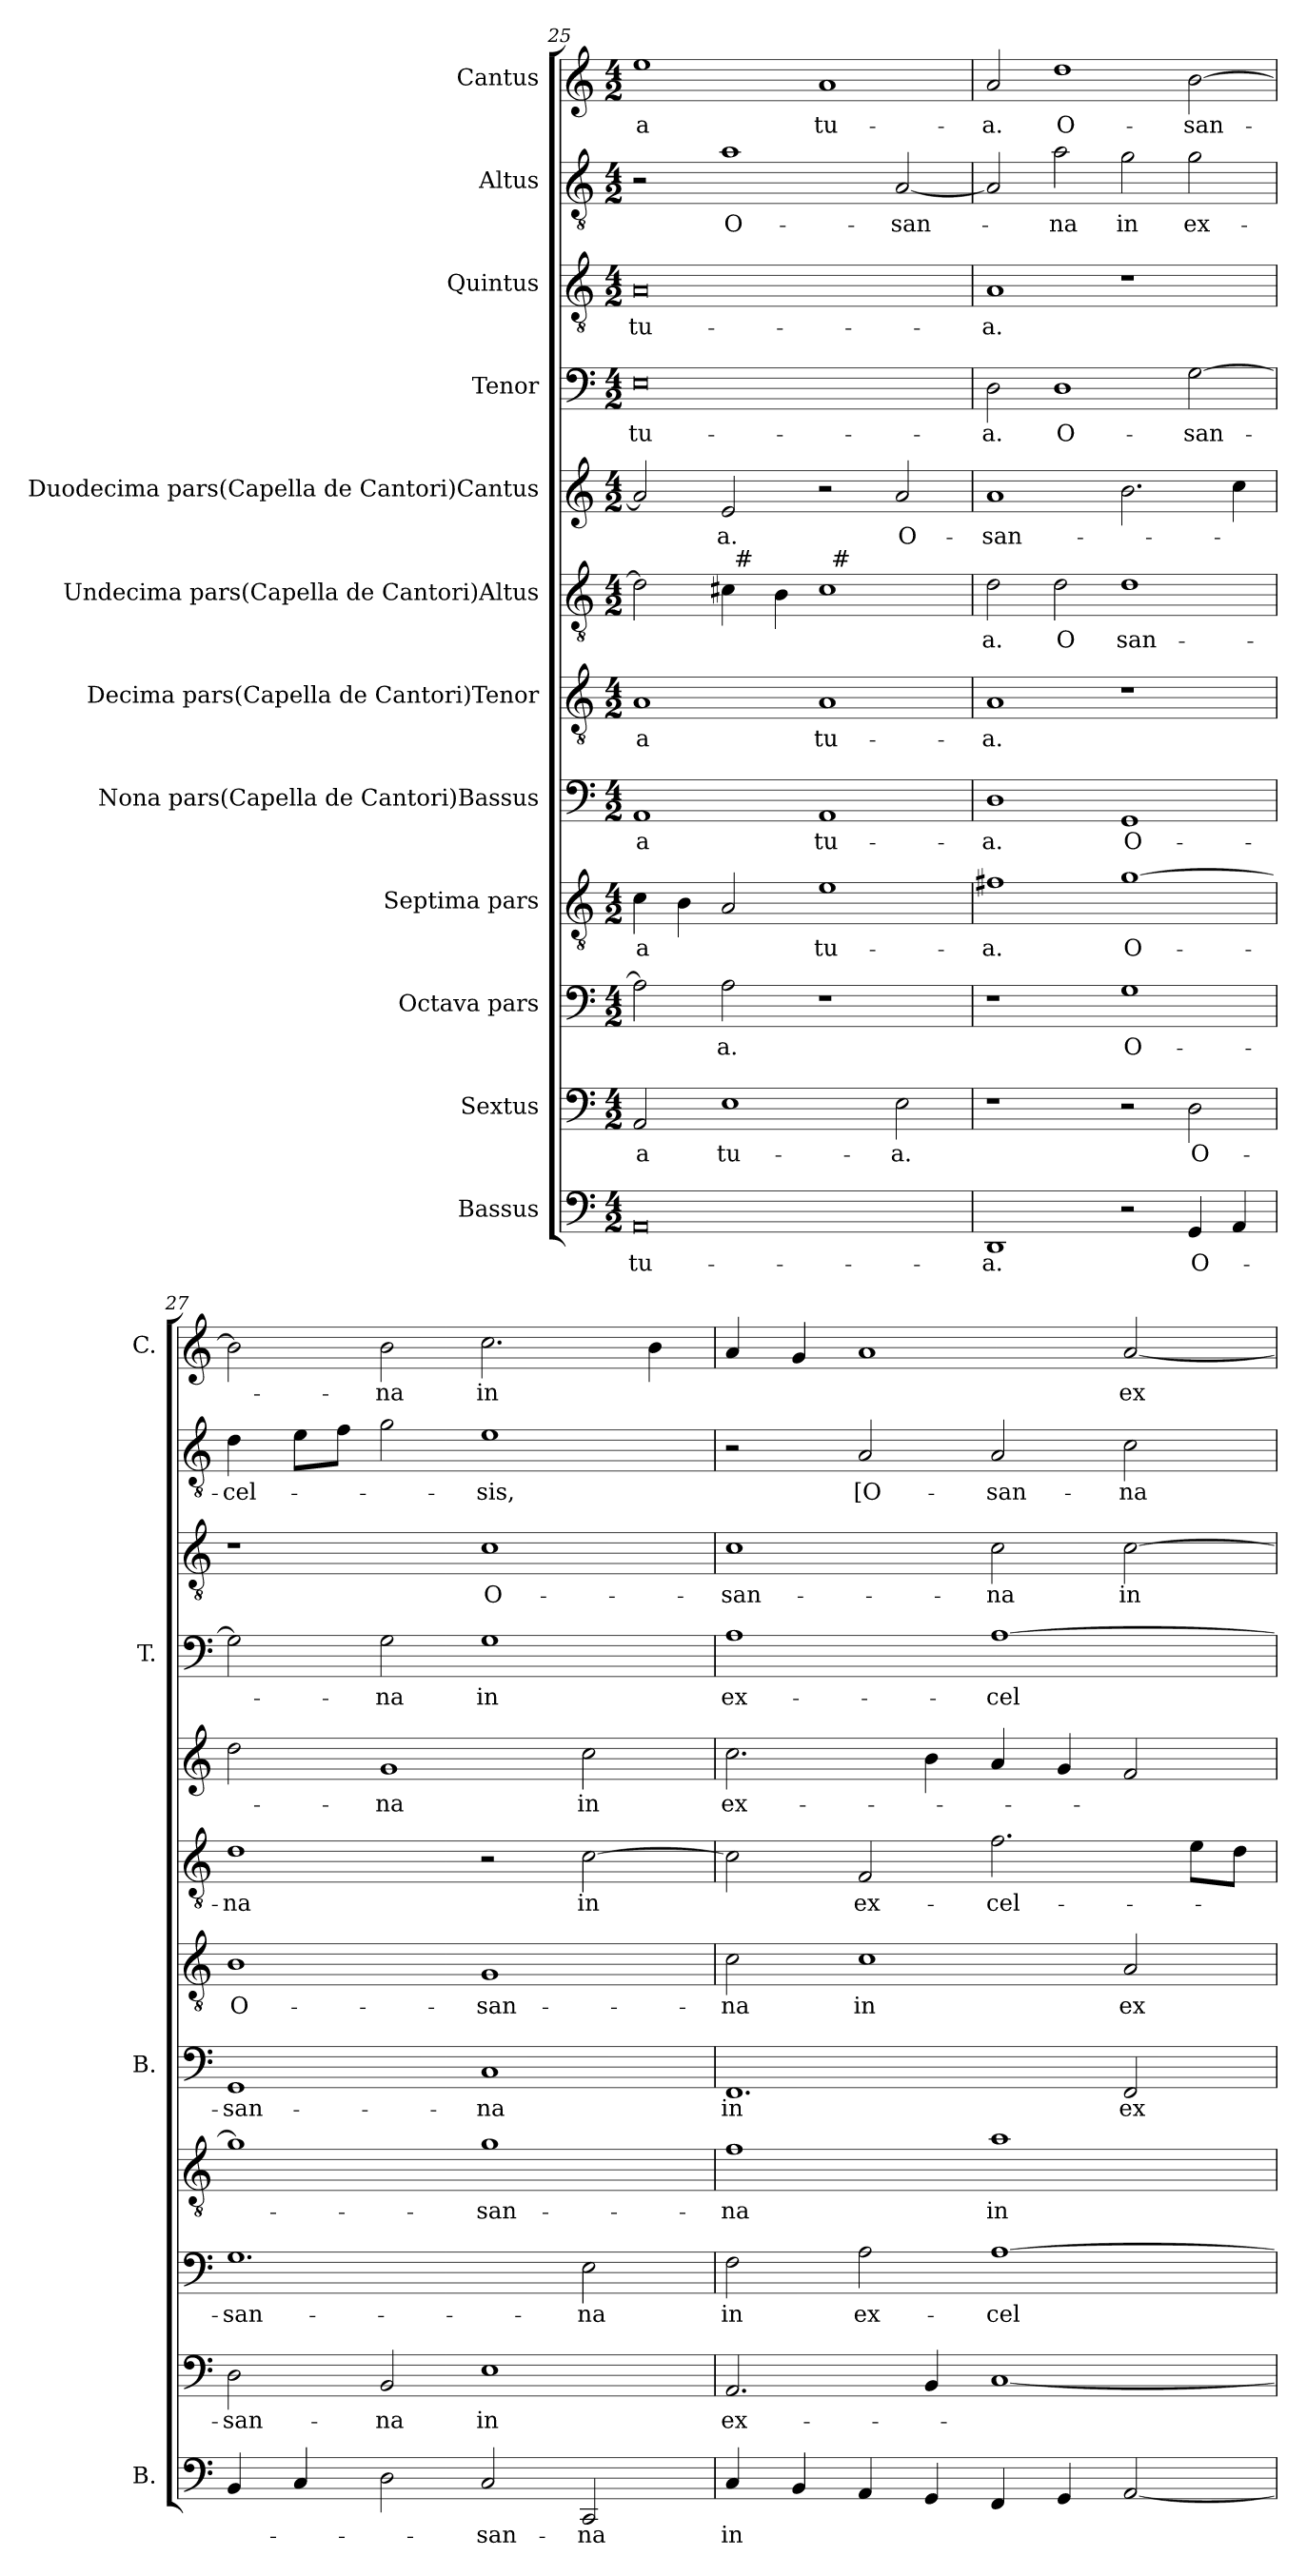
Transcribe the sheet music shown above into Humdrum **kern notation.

**kern	**text	**kern	**text	**kern	**text	**kern	**text	**kern	**text	**kern	**text	**kern	**text	**kern	**text	**kern	**text	**kern	**text	**kern	**text	**kern	**text
*part12	*part12	*part11	*part11	*part10	*part10	*part9	*part9	*part8	*part8	*part7	*part7	*part6	*part6	*part5	*part5	*part4	*part4	*part3	*part3	*part2	*part2	*part1	*part1
*staff12	*staff12	*staff11	*staff11	*staff10	*staff10	*staff9	*staff9	*staff8	*staff8	*staff7	*staff7	*staff6	*staff6	*staff5	*staff5	*staff4	*staff4	*staff3	*staff3	*staff2	*staff2	*staff1	*staff1
*I"Bassus	*	*I"Sextus	*	*I"Octava pars	*	*I"Septima pars	*	*I"Nona pars(Capella de Cantori)Bassus	*	*I"Decima pars(Capella de Cantori)Tenor	*	*I"Undecima pars(Capella de Cantori)Altus	*	*I"Duodecima pars(Capella de Cantori)Cantus	*	*I"Tenor	*	*I"Quintus	*	*I"Altus	*	*I"Cantus	*
*I'B.	*	*	*	*	*	*	*	*I'B.	*	*	*	*	*	*	*	*I'T.	*	*	*	*	*	*I'C.	*
*clefF4	*	*clefF4	*	*clefF4	*	*clefGv2	*	*clefF4	*	*clefGv2	*	*clefGv2	*	*clefG2	*	*clefF4	*	*clefGv2	*	*clefGv2	*	*clefG2	*
*	*	*	*	*	*	*ITrd7c12	*	*	*	*ITrd7c12	*	*ITrd7c12	*	*	*	*	*	*ITrd7c12	*	*ITrd7c12	*	*	*
*k[]	*	*k[]	*	*k[]	*	*k[]	*	*k[]	*	*k[]	*	*k[]	*	*k[]	*	*k[]	*	*k[]	*	*k[]	*	*k[]	*
*a:	*	*a:	*	*a:	*	*a:	*	*a:	*	*a:	*	*a:	*	*a:	*	*a:	*	*a:	*	*a:	*	*a:	*
*M4/2	*	*M4/2	*	*M4/2	*	*M4/2	*	*M4/2	*	*M4/2	*	*M4/2	*	*M4/2	*	*M4/2	*	*M4/2	*	*M4/2	*	*M4/2	*
=25	=25	=25	=25	=25	=25	=25	=25	=25	=25	=25	=25	=25	=25	=25	=25	=25	=25	=25	=25	=25	=25	=25	=25
!	!LO:LY:b	!	!LO:LY:b	!	!	!	!LO:LY:b	!	!LO:LY:b	!	!LO:LY:b	!	!	!	!	!	!LO:LY:b	!	!LO:LY:b	!	!	!	!LO:LY:b
*	*	*	*	*	*	*	*	*	*	*	*	*^	*	*	*	*	*	*	*	*	*	*	*
*	*	*	*	*	*	*	*	*	*	*	*	*	*^	*	*	*	*	*	*	*	*	*	*	*
0AA	tu-	2AA/	-a	2A\]	.	4C\	-a	1AA	-a	1AA	-a	2D\]	2ryy	1ryy	.	2a/]	.	0E	tu-	0AA	tu-	2r	.	1ee	-a
.	.	.	.	.	.	4BB\	.	.	.	.	.	.	.	.	.	.	.	.	.	.	.	.	.	.	.
!	!	!	!LO:LY:b	!	!LO:LY:b	!	!	!	!	!	!	!	!	!	!	!	!LO:LY:b	!	!	!	!	!	!LO:LY:b	!	!
.	.	1E	tu-	2A\	-a.	2AA/	.	.	.	.	.	4C#\	32ryy	.	.	2e/	-a.	.	.	.	.	1A	O-	.	.
!	!	!	!	!	!	!	!	!	!	!	!	!	!LO:TX:a:t=#	!	!	!	!	!	!	!	!	!	!	!	!
.	.	.	.	.	.	.	.	.	.	.	.	.	1ryy	.	.	.	.	.	.	.	.	.	.	.	.
.	.	.	.	.	.	.	.	.	.	.	.	4BB\	.	.	.	.	.	.	.	.	.	.	.	.	.
!	!	!	!	!	!	!	!LO:LY:b	!	!LO:LY:b	!	!LO:LY:b	!	!	!	!	!	!	!	!	!	!	!	!	!	!LO:LY:b
.	.	.	.	1r	.	1E	tu-	1AA	tu-	1AA	tu-	1C#	.	32ryy	.	2r	.	.	.	.	.	.	.	1a	tu-
!	!	!	!	!	!	!	!	!	!	!	!	!	!	!LO:TX:a:t=#	!	!	!	!	!	!	!	!	!	!	!
.	.	.	.	.	.	.	.	.	.	.	.	.	.	2ryy	.	.	.	.	.	.	.	.	.	.	.
!	!	!	!LO:LY:b	!	!	!	!	!	!	!	!	!	!	!	!	!	!LO:LY:b	!	!	!	!	!	!LO:LY:b	!	!
.	.	2E\	-a.	.	.	.	.	.	.	.	.	.	.	.	.	2a/	O-	.	.	.	.	[<2AA/	-san-	.	.
.	.	.	.	.	.	.	.	.	.	.	.	.	4...ryy	4...ryy	.	.	.	.	.	.	.	.	.	.	.
!!LO:PB:g=z
=26	=26	=26	=26	=26	=26	=26	=26	=26	=26	=26	=26	=26	=26	=26	=26	=26	=26	=26	=26	=26	=26	=26	=26	=26	=26
!	!LO:LY:b	!	!	!	!	!	!LO:LY:b	!	!LO:LY:b	!	!LO:LY:b	!	!	!	!LO:LY:b	!	!LO:LY:b	!	!LO:LY:b	!	!LO:LY:b	!	!	!	!LO:LY:b
*	*	*	*	*	*	*	*	*	*	*	*	*v	*v	*v	*	*	*	*	*	*	*	*	*	*	*
1DD	-a.	1r	.	1r	.	1F#X	-a.	1D	-a.	1AA	-a.	2D\	-a.	1a	-san-	2D\	-a.	1AA	-a.	2AA/]	.	2a/	-a.
!	!	!	!	!	!	!	!	!	!	!	!	!	!LO:LY:b	!	!	!	!LO:LY:b	!	!	!	!LO:LY:b	!	!LO:LY:b
.	.	.	.	.	.	.	.	.	.	.	.	2D\	O	.	.	1D	O-	.	.	2A\	-na	1dd	O-
!	!	!	!	!	!LO:LY:b	!	!LO:LY:b	!	!LO:LY:b	!	!	!	!LO:LY:b	!	!	!	!	!	!	!	!LO:LY:b	!	!
2r	.	2r	.	1G	O-	[>1G	O-	1GG	O-	1r	.	1D	san-	2.b\	.	.	.	1r	.	2G\	in	.	.
!	!LO:LY:b	!	!LO:LY:b	!	!	!	!	!	!	!	!	!	!	!	!	!	!LO:LY:b	!	!	!	!LO:LY:b	!	!LO:LY:b
4GG/	O-	2D\	O-	.	.	.	.	.	.	.	.	.	.	.	.	[>2G\	-san-	.	.	2G\	ex-	[>2b\	-san-
4AA/	.	.	.	.	.	.	.	.	.	.	.	.	.	4cc\	.	.	.	.	.	.	.	.	.
=27	=27	=27	=27	=27	=27	=27	=27	=27	=27	=27	=27	=27	=27	=27	=27	=27	=27	=27	=27	=27	=27	=27	=27
!	!	!	!LO:LY:b	!	!LO:LY:b	!	!	!	!LO:LY:b	!	!LO:LY:b	!	!LO:LY:b	!	!	!	!	!	!	!	!LO:LY:b	!	!
4BB/	.	2D\	-san-	1.G	-san-	1G]	.	1GG	-san-	1BB	O-	1D	-na	2dd\	.	2G\]	.	1r	.	4D\	-cel-	2b\]	.
4C/	.	.	.	.	.	.	.	.	.	.	.	.	.	.	.	.	.	.	.	8E\L	.	.	.
.	.	.	.	.	.	.	.	.	.	.	.	.	.	.	.	.	.	.	.	8F\J	.	.	.
!	!	!	!LO:LY:b	!	!	!	!	!	!	!	!	!	!	!	!LO:LY:b	!	!LO:LY:b	!	!	!	!	!	!LO:LY:b
2D\	.	2BB/	-na	.	.	.	.	.	.	.	.	.	.	1g	-na	2G\	-na	.	.	2G\	.	2b\	-na
!	!LO:LY:b	!	!LO:LY:b	!	!	!	!LO:LY:b	!	!LO:LY:b	!	!LO:LY:b	!	!	!	!	!	!LO:LY:b	!	!LO:LY:b	!	!LO:LY:b	!	!LO:LY:b
2C/	-san-	1E	in	.	.	1G	-san-	1C	-na	1GG	-san-	2r	.	.	.	1G	in	1C	O-	1E	-sis,	2.cc\	in
!	!LO:LY:b	!	!	!	!LO:LY:b	!	!	!	!	!	!	!	!LO:LY:b	!	!LO:LY:b	!	!	!	!	!	!	!	!
2CC/	-na	.	.	2E\	-na	.	.	.	.	.	.	[>2C\	in	2cc\	in	.	.	.	.	.	.	.	.
.	.	.	.	.	.	.	.	.	.	.	.	.	.	.	.	.	.	.	.	.	.	4b\	.
=28	=28	=28	=28	=28	=28	=28	=28	=28	=28	=28	=28	=28	=28	=28	=28	=28	=28	=28	=28	=28	=28	=28	=28
!	!LO:LY:b	!	!LO:LY:b	!	!LO:LY:b	!	!LO:LY:b	!	!LO:LY:b	!	!LO:LY:b	!	!	!	!LO:LY:b	!	!LO:LY:b	!	!LO:LY:b	!	!	!	!
4C/	in	2.AA/	ex-	2F\	in	1F	-na	1.FF	in	2C\	-na	2C\]	.	2.cc\	ex-	1A	ex-	1C	-san-	2r	.	4a/	.
4BB/	.	.	.	.	.	.	.	.	.	.	.	.	.	.	.	.	.	.	.	.	.	4g/	.
!	!	!	!	!	!LO:LY:b	!	!	!	!	!	!LO:LY:b	!	!LO:LY:b	!	!	!	!	!	!	!	!LO:LY:b	!	!
4AA/	.	.	.	2A\	ex-	.	.	.	.	1C	in	2FF/	ex-	.	.	.	.	.	.	2AA/	[O-	1a	.
4GG/	.	4BB/	.	.	.	.	.	.	.	.	.	.	.	4b\	.	.	.	.	.	.	.	.	.
!	!	!	!	!	!LO:LY:b	!	!LO:LY:b	!	!	!	!	!	!LO:LY:b	!	!	!	!LO:LY:b	!	!LO:LY:b	!	!LO:LY:b	!	!
4FF/	.	[<1C	.	[>1A	-cel-	1A	in	.	.	.	.	2.F\	-cel-	4a/	.	[>1A	-cel-	2C\	-na	2AA/	-san-	.	.
4GG/	.	.	.	.	.	.	.	.	.	.	.	.	.	4g/	.	.	.	.	.	.	.	.	.
!	!	!	!	!	!	!	!	!	!LO:LY:b	!	!LO:LY:b	!	!	!	!	!	!	!	!LO:LY:b	!	!LO:LY:b	!	!LO:LY:b
[<2AA/	.	.	.	.	.	.	.	2FF/	ex-	2AA/	ex-	.	.	2f/	.	.	.	[>2C\	in	2C\	-na	[<2a/	ex-
.	.	.	.	.	.	.	.	.	.	.	.	8E\L	.	.	.	.	.	.	.	.	.	.	.
.	.	.	.	.	.	.	.	.	.	.	.	8D\J	.	.	.	.	.	.	.	.	.	.	.
=	=	=	=	=	=	=	=	=	=	=	=	=	=	=	=	=	=	=	=	=	=	=	=
*-	*-	*-	*-	*-	*-	*-	*-	*-	*-	*-	*-	*-	*-	*-	*-	*-	*-	*-	*-	*-	*-	*-	*-
